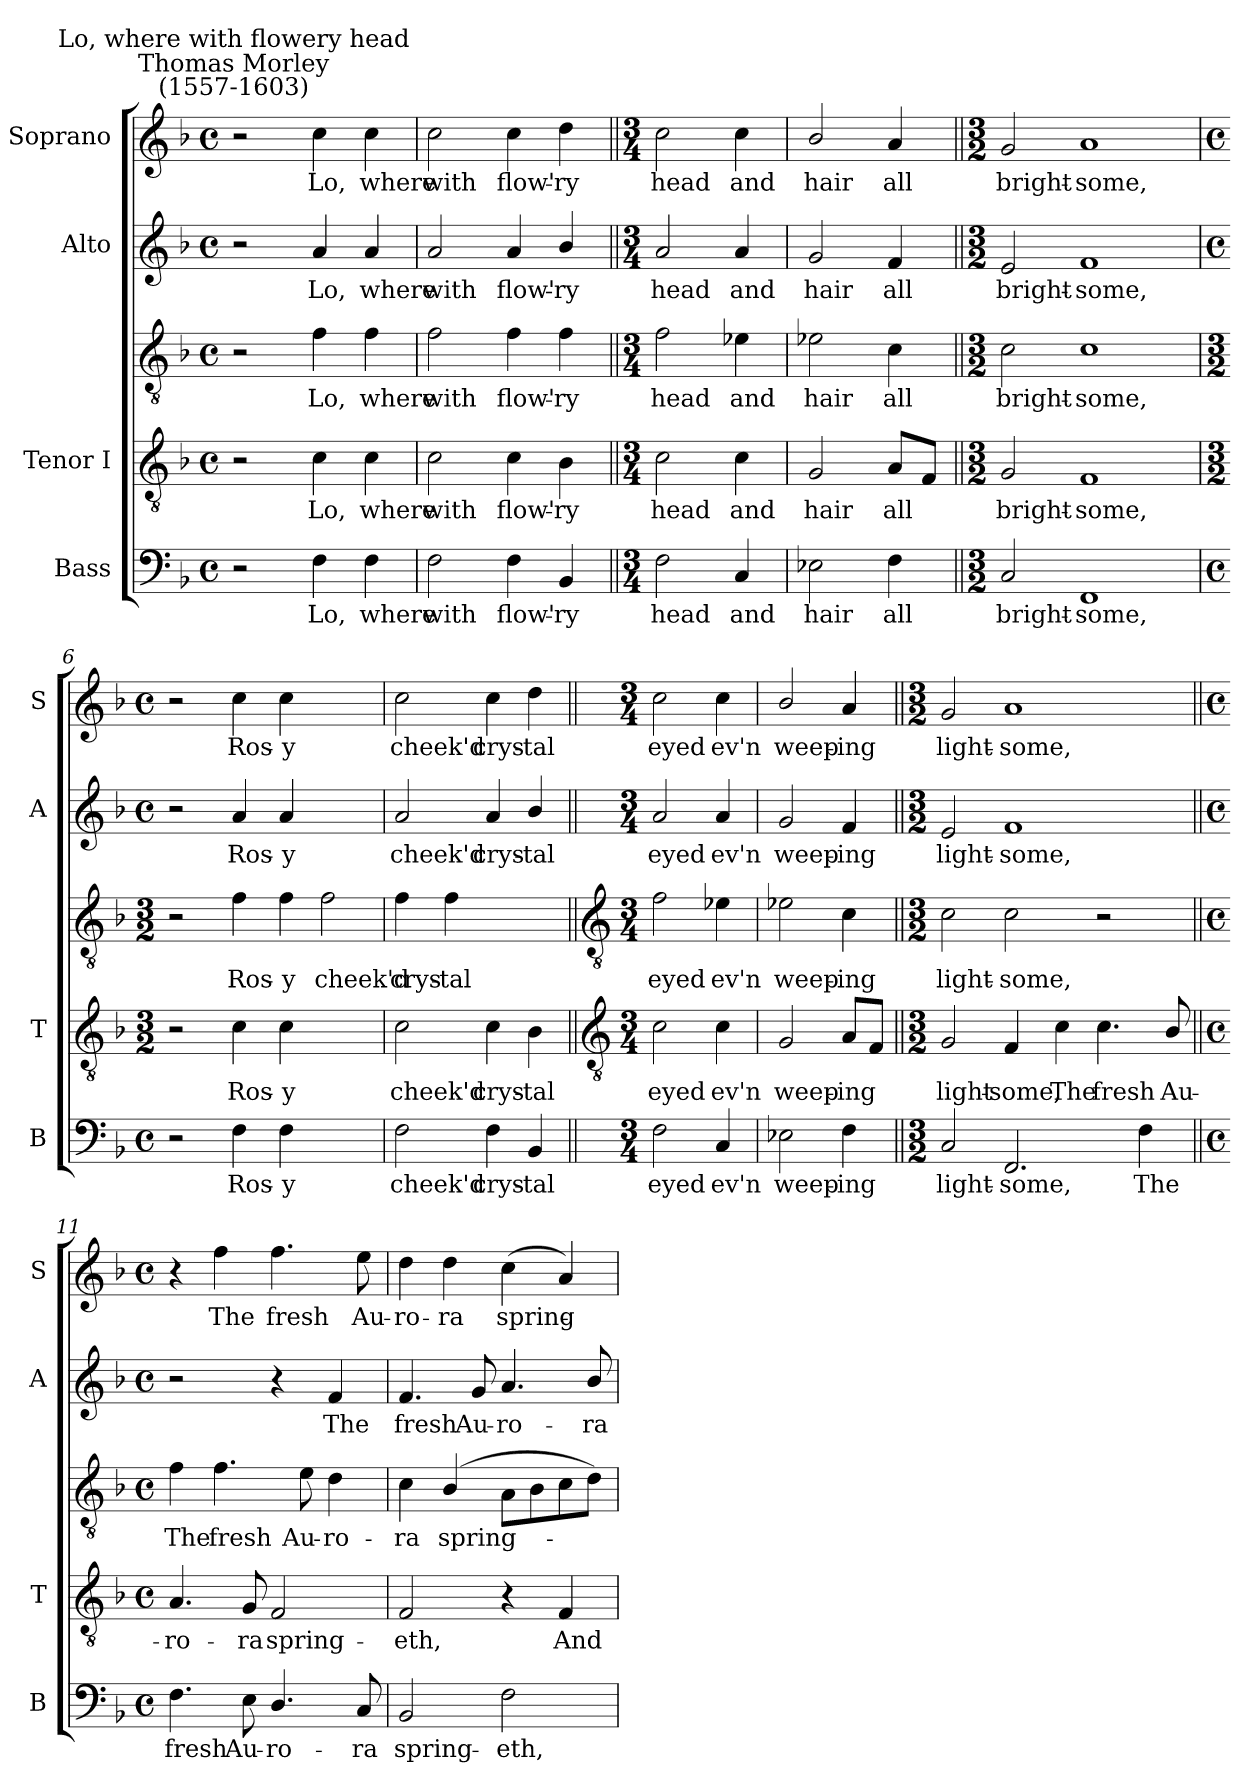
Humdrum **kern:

**kern	**text	**kern	**text	**kern	**text	**kern	**text	**kern	**text
*part4	*part4	*part3	*part3	*part3	*part3	*part2	*part2	*part1	*part1
*staff5	*staff5	*staff4	*staff4	*staff3	*staff3	*staff2	*staff2	*staff1	*staff1
*I"Bass	*	*I"Tenor I	*	*	*	*I"Alto	*	*I"Soprano	*
*I'B	*	*I'T	*	*	*	*I'A	*	*I'S	*
*clefF4	*	*clefGv2	*	*clefGv2	*	*clefG2	*	*clefG2	*
*k[b-]	*	*k[b-]	*	*k[b-]	*	*k[b-]	*	*k[b-]	*
*F:	*	*F:	*	*F:	*	*F:	*	*F:	*
*M4/4	*	*M4/4	*	*M4/4	*	*M4/4	*	*M4/4	*
*met(c)	*	*met(c)	*	*met(c)	*	*met(c)	*	*met(c)	*
=1	=1	=1	=1	=1	=1	=1	=1	=1	=1
!	!	!	!	!	!	!	!	!LO:TX:a:cj:t=Thomas Morley\n(1557-1603)	!
!	!	!	!	!	!	!	!	!LO:TX:a:cj:t=Lo, where with flowery head	!
2r	.	2r	.	2r	.	2r	.	2r	.
!	!LO:LY:b	!	!LO:LY:b	!	!LO:LY:b	!	!LO:LY:b	!	!LO:LY:b
4F	Lo,	4c	Lo,	4f	Lo,	4a	Lo,	4cc	Lo,
!	!LO:LY:b	!	!LO:LY:b	!	!LO:LY:b	!	!LO:LY:b	!	!LO:LY:b
4F	where	4c	where	4f	where	4a	where	4cc	where
=2	=2	=2	=2	=2	=2	=2	=2	=2	=2
!	!LO:LY:b	!	!LO:LY:b	!	!LO:LY:b	!	!LO:LY:b	!	!LO:LY:b
2F	with	2c	with	2f	with	2a	with	2cc	with
!	!LO:LY:b	!	!LO:LY:b	!	!LO:LY:b	!	!LO:LY:b	!	!LO:LY:b
4F	flow'-	4c	flow'-	4f	flow'-	4a	flow'-	4cc	flow'-
!	!LO:LY:b	!	!LO:LY:b	!	!LO:LY:b	!	!LO:LY:b	!	!LO:LY:b
4BB-	-ry	4B-	-ry	4f	-ry	4b-/	-ry	4dd	-ry
=3||	=3||	=3||	=3||	=3||	=3||	=3||	=3||	=3||	=3||
*M3/4	*	*M3/4	*	*M3/4	*	*M3/4	*	*M3/4	*
!	!LO:LY:b	!	!LO:LY:b	!	!LO:LY:b	!	!LO:LY:b	!	!LO:LY:b
2F	head	2c	head	2f	head	2a	head	2cc	head
!	!LO:LY:b	!	!LO:LY:b	!	!LO:LY:b	!	!LO:LY:b	!	!LO:LY:b
4C	and	4c	and	4e-X	and	4a	and	4cc	and
=4	=4	=4	=4	=4	=4	=4	=4	=4	=4
!	!LO:LY:b	!	!LO:LY:b	!	!LO:LY:b	!	!LO:LY:b	!	!LO:LY:b
2E-X	hair	2G	hair	2e-X	hair	2g	hair	2b-/	hair
!	!LO:LY:b	!	!LO:LY:b	!	!LO:LY:b	!	!LO:LY:b	!	!LO:LY:b
4F	all	8AL	all	4c	all	4f	all	4a	all
.	.	8FJ	.	.	.	.	.	.	.
=5||	=5||	=5||	=5||	=5||	=5||	=5||	=5||	=5||	=5||
*M3/2	*	*M3/2	*	*M3/2	*	*M3/2	*	*M3/2	*
!	!LO:LY:b	!	!LO:LY:b	!	!LO:LY:b	!	!LO:LY:b	!	!LO:LY:b
2C	bright-	2G	bright-	2c	bright-	2e	bright-	2g	bright-
!	!LO:LY:b	!	!LO:LY:b	!	!LO:LY:b	!	!LO:LY:b	!	!LO:LY:b
1FF	-some,	1F	-some,	1c	-some,	1f	-some,	1a	-some,
=6	=6	=6	=6	=6	=6	=6	=6	=6	=6
*M4/4	*	*M3/2	*	*M3/2	*	*M4/4	*	*M4/4	*
*met(c)	*	*	*	*	*	*met(c)	*	*met(c)	*
2r	.	2r	.	2r	.	2r	.	2r	.
!	!LO:LY:b	!	!LO:LY:b	!	!LO:LY:b	!	!LO:LY:b	!	!LO:LY:b
4F	Ros-	4c	Ros-	4f	Ros-	4a	Ros-	4cc	Ros-
!	!LO:LY:b	!	!LO:LY:b	!	!LO:LY:b	!	!LO:LY:b	!	!LO:LY:b
4F	-y	4c	-y	4f	-y	4a	-y	4cc	-y
!	!	!	!	!	!LO:LY:b	!	!	!	!
2ryy	.	2ryy	.	2f	cheek'd	2ryy	.	2ryy	.
=7	=7	=7	=7	=7	=7	=7	=7	=7	=7
!	!LO:LY:b	!	!LO:LY:b	!	!LO:LY:b	!	!LO:LY:b	!	!LO:LY:b
2F	cheek'd	2c	cheek'd	4f	crys-	2a	cheek'd	2cc	cheek'd
!	!	!	!	!	!LO:LY:b	!	!	!	!
.	.	.	.	4f	-tal	.	.	.	.
!	!LO:LY:b	!	!LO:LY:b	!	!	!	!LO:LY:b	!	!LO:LY:b
4F	crys-	4c	crys-	2ryy	.	4a	crys-	4cc	crys-
!	!LO:LY:b	!	!LO:LY:b	!	!	!	!LO:LY:b	!	!LO:LY:b
4BB-	-tal	4B-	-tal	.	.	4b-/	-tal	4dd	-tal
!!LO:LB:g=z
=8||	=8||	=8||	=8||	=8||	=8||	=8||	=8||	=8||	=8||
*	*	*clefGv2	*	*clefGv2	*	*	*	*	*
*M3/4	*	*M3/4	*	*M3/4	*	*M3/4	*	*M3/4	*
!	!LO:LY:b	!	!LO:LY:b	!	!LO:LY:b	!	!LO:LY:b	!	!LO:LY:b
2F	eyed	2c	eyed	2f	eyed	2a	eyed	2cc	eyed
!	!LO:LY:b	!	!LO:LY:b	!	!LO:LY:b	!	!LO:LY:b	!	!LO:LY:b
4C	ev'n	4c	ev'n	4e-X	ev'n	4a	ev'n	4cc	ev'n
=9	=9	=9	=9	=9	=9	=9	=9	=9	=9
!	!LO:LY:b	!	!LO:LY:b	!	!LO:LY:b	!	!LO:LY:b	!	!LO:LY:b
2E-X	weep-	2G	weep-	2e-X	weep-	2g	weep-	2b-/	weep-
!	!LO:LY:b	!	!LO:LY:b	!	!LO:LY:b	!	!LO:LY:b	!	!LO:LY:b
4F	-ing	8AL	-ing	4c	-ing	4f	-ing	4a	-ing
.	.	8FJ	.	.	.	.	.	.	.
=10||	=10||	=10||	=10||	=10||	=10||	=10||	=10||	=10||	=10||
*M3/2	*	*M3/2	*	*M3/2	*	*M3/2	*	*M3/2	*
!	!LO:LY:b	!	!LO:LY:b	!	!LO:LY:b	!	!LO:LY:b	!	!LO:LY:b
2C	light-	2G	light-	2c	light-	2e	light-	2g	light-
!	!LO:LY:b	!	!LO:LY:b	!	!LO:LY:b	!	!LO:LY:b	!	!LO:LY:b
2.FF	-some,	4F	-some,	2c	-some,	1f	-some,	1a	-some,
!	!	!	!LO:LY:b	!	!	!	!	!	!
.	.	4c	The	.	.	.	.	.	.
!	!	!	!LO:LY:b	!	!	!	!	!	!
.	.	4.c	fresh	2r	.	.	.	.	.
!	!LO:LY:b	!	!	!	!	!	!	!	!
4F	The	.	.	.	.	.	.	.	.
!	!	!	!LO:LY:b	!	!	!	!	!	!
.	.	8B-/	Au-	.	.	.	.	.	.
=11||	=11||	=11||	=11||	=11||	=11||	=11||	=11||	=11||	=11||
*M4/4	*	*M4/4	*	*M4/4	*	*M4/4	*	*M4/4	*
*met(c)	*	*met(c)	*	*met(c)	*	*met(c)	*	*met(c)	*
!	!LO:LY:b	!	!LO:LY:b	!	!LO:LY:b	!	!	!	!
4.F	fresh	4.A	-ro-	4f	-The	2r	.	4r	.
!	!	!	!	!	!LO:LY:b	!	!	!	!LO:LY:b
.	.	.	.	4.f	fresh	.	.	4ff	The
!	!LO:LY:b	!	!LO:LY:b	!	!	!	!	!	!
8E	Au-	8G	-ra	.	.	.	.	.	.
!	!LO:LY:b	!	!LO:LY:b	!	!	!	!	!	!LO:LY:b
4.D/	-ro-	2F	spring-	.	.	4r	.	4.ff	fresh
!	!	!	!	!	!LO:LY:b	!	!	!	!
.	.	.	.	8e	Au-	.	.	.	.
!	!	!	!	!	!LO:LY:b	!	!LO:LY:b	!	!
.	.	.	.	4d	-ro-	4f	The	.	.
!	!LO:LY:b	!	!	!	!	!	!	!	!LO:LY:b
8C	-ra	.	.	.	.	.	.	8ee	Au-
=12	=12	=12	=12	=12	=12	=12	=12	=12	=12
!	!LO:LY:b	!	!LO:LY:b	!	!LO:LY:b	!	!LO:LY:b	!	!LO:LY:b
2BB-	spring-	2F	eth,	4c	-ra	4.f	fresh	4dd	-ro-
!	!	!	!	!	!LO:LY:b	!	!	!	!LO:LY:b
.	.	.	.	(>4B-/	spring-	.	.	4dd	-ra
!	!	!	!	!	!	!	!LO:LY:b	!	!
.	.	.	.	.	.	8g	Au-	.	.
!	!LO:LY:b	!	!	!	!	!	!LO:LY:b	!	!LO:LY:b
2F	-eth,	4r	.	8AL	.	4.a	-ro-	(<4cc	spring-
.	.	.	.	8B-	.	.	.	.	.
!	!	!	!LO:LY:b	!	!	!	!	!	!
.	.	4F	And	8c	.	.	.	4a)	.
!	!	!	!	!	!	!	!LO:LY:b	!	!
.	.	.	.	8dJ)	.	8b-/	-ra	.	.
=	=	=	=	=	=	=	=	=	=
*-	*-	*-	*-	*-	*-	*-	*-	*-	*-
